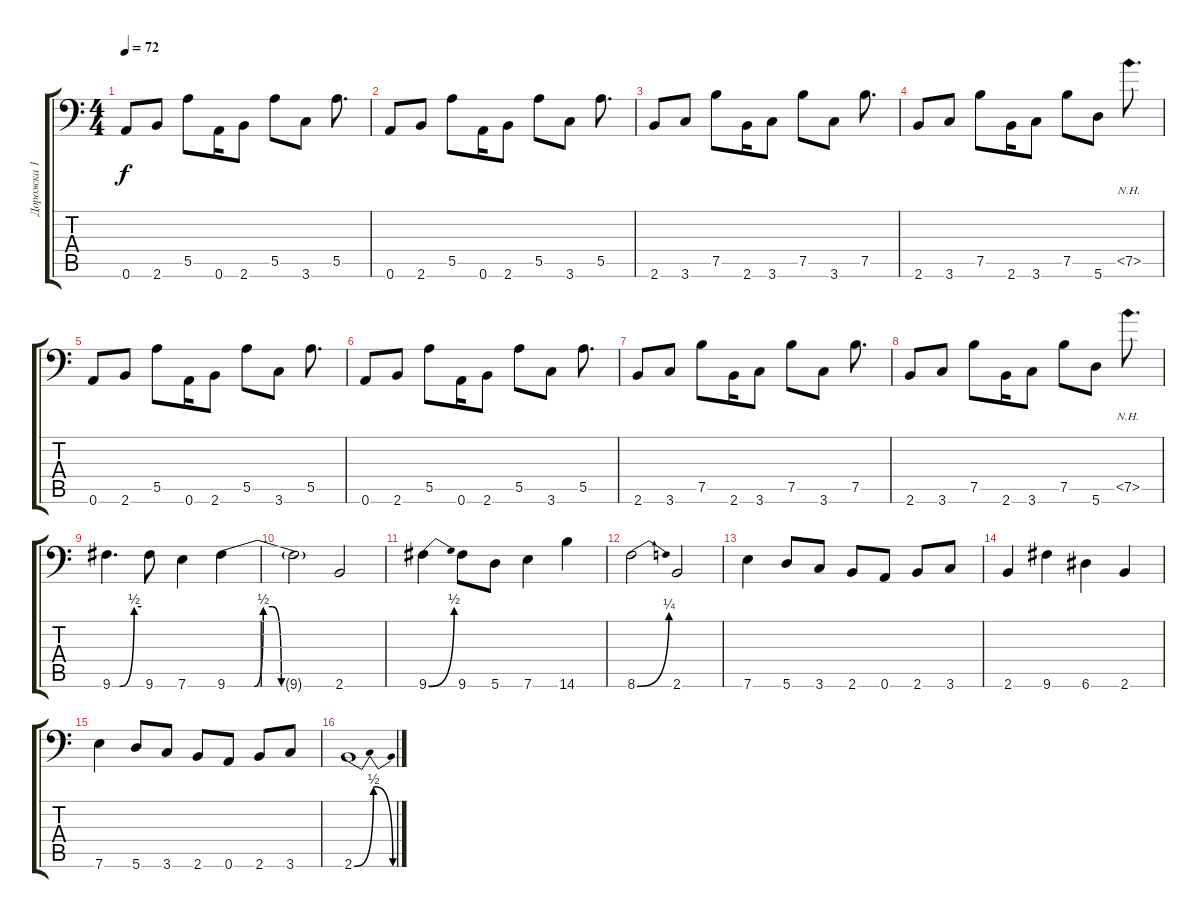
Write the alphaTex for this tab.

\track ("Дорожка 1" "Дорожка 1") {instrument distortionguitar}
\staff {score tabs}
\tuning (B3 Gb3 D3 A2 E2 A1) {hide}
\ts (4 4)
\tempo 72
\clef f4
\ks c
0.6.8{dy f} 2.6.8 5.5.8 0.6.16 2.6.8 5.5.8 3.6.8 5.5.8{d} |
0.6.8 2.6.8 5.5.8 0.6.16 2.6.8 5.5.8 3.6.8 5.5.8{d} |
2.6.8 3.6.8 7.5.8 2.6.16 3.6.8 7.5.8 3.6.8 7.5.8{d} |
2.6.8 3.6.8 7.5.8 2.6.16 3.6.8 7.5.8 5.6.8 7.5{nh}.8{d} |
0.6.8 2.6.8 5.5.8 0.6.16 2.6.8 5.5.8 3.6.8 5.5.8{d} |
0.6.8 2.6.8 5.5.8 0.6.16 2.6.8 5.5.8 3.6.8 5.5.8{d} |
2.6.8 3.6.8 7.5.8 2.6.16 3.6.8 7.5.8 3.6.8 7.5.8{d} |
2.6.8 3.6.8 7.5.8 2.6.16 3.6.8 7.5.8 5.6.8 7.5{nh}.8{d} |
9.6{be (custom 0 0 15 0 45 2 60 2)}.4{d} 9.6.8 7.6.4 9.6{be (custom 0 0 15 0 20 2 25 2 30 0 60 0)}.4 |
9.6{t}.2 2.6.2 |
9.6{be (bend 0 0 60 2)}.4 9.6.8 5.6.8 7.6.4 14.6.4 |
8.6{be (bend 0 0 60 1)}.2 2.6.2 |
7.6.4 5.6.8 3.6.8 2.6.8 0.6.8 2.6.8 3.6.8 |
2.6.4 9.6.4 6.6.4 2.6.4 |
7.6.4 5.6.8 3.6.8 2.6.8 0.6.8 2.6.8 3.6.8 |
2.6{be (bendrelease 0 0 45 2 45 2 60 0)}.1
